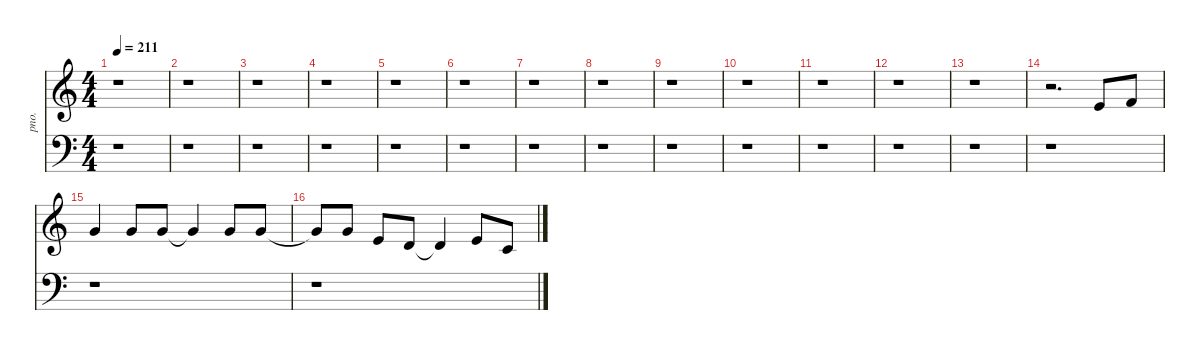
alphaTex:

\defaultSystemsLayout 4
\hideDynamics
\bracketExtendMode nobrackets
\otherSystemsTrackNameOrientation horizontal
\track ("Vocal" "pno.") {instrument acousticgrandpiano}
\staff {score}
\tuning (E4 B3 G3 D3 A2 E2)
\ts (4 4)
\tempo 211
\clef g2
\ks c
r.1{dy ff} |
r.1 |
r.1 |
r.1 |
r.1 |
r.1 |
r.1 |
r.1 |
r.1 |
r.1 |
r.1 |
r.1 |
r.1 |
r.2{d} 0.1.8 1.1.8 |
3.1.4 3.1.8 3.1.8 3.1{t}.4 3.1.8 3.1.8 |
3.1{t}.8 3.1.8 5.2.8 3.2.8 3.2{t}.4 0.1.8 1.2.8
\staff {score}
\tuning (G2 D2 A1 E1 B0)
\clef f4
\ottava regular
\simile none
\ks c
r.1{dy ff} |
r.1 |
r.1 |
r.1 |
r.1 |
r.1 |
r.1 |
r.1 |
r.1 |
r.1 |
r.1 |
r.1 |
r.1 |
r.1 |
r.1 |
r.1
